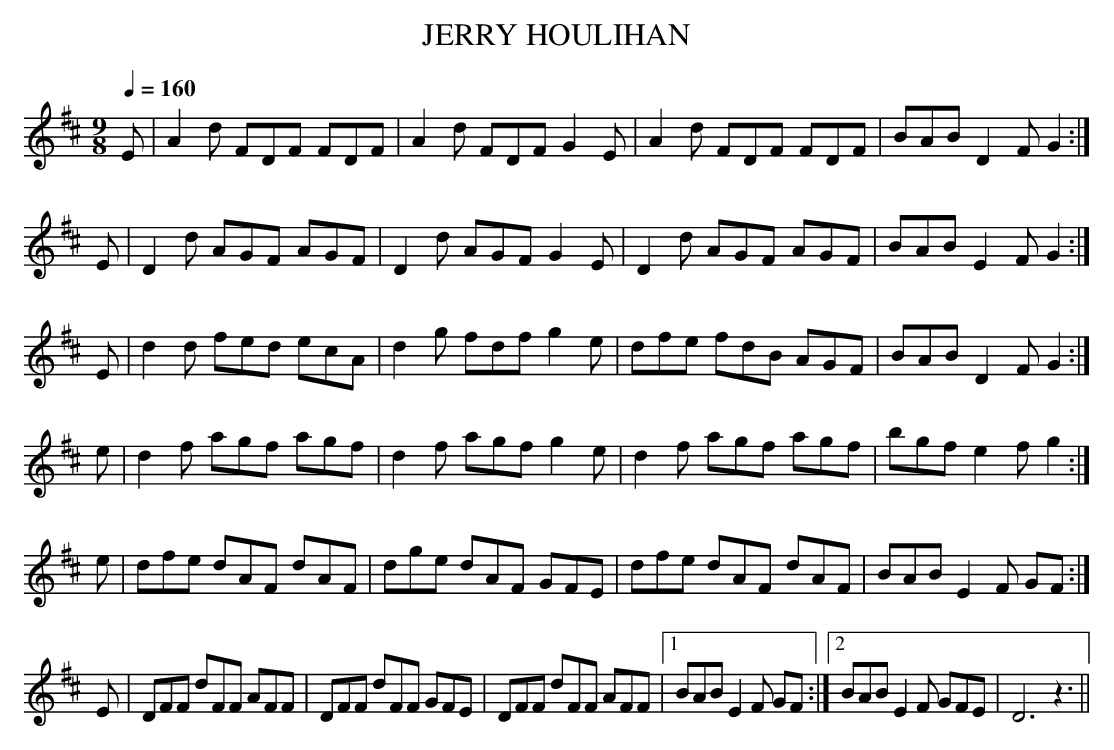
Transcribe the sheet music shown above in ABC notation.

X:1
T:JERRY HOULIHAN
Q:1/4=160
M:9/8
L:1/8
K:D
E|A2d FDF FDF|A2d FDF G2E|A2d FDF FDF|BAB D2F G2:|
E|D2d AGF AGF|D2d AGF G2E|D2d AGF AGF|BAB E2F G2:|
E|d2d fed ecA|d2g fdf g2e|dfe fdB AGF|BAB D2F G2:|
e|d2f agf agf|d2f agf g2e|d2f agf agf|bgf e2f g2:|
e|dfe dAF dAF|dge dAF GFE|dfe dAF dAF|BAB E2F GF:|
E|DFF dFF AFF|DFF dFF GFE|DFF dFF AFF|1BAB E2F GF:|2BAB E2F GFE|D6z3||
